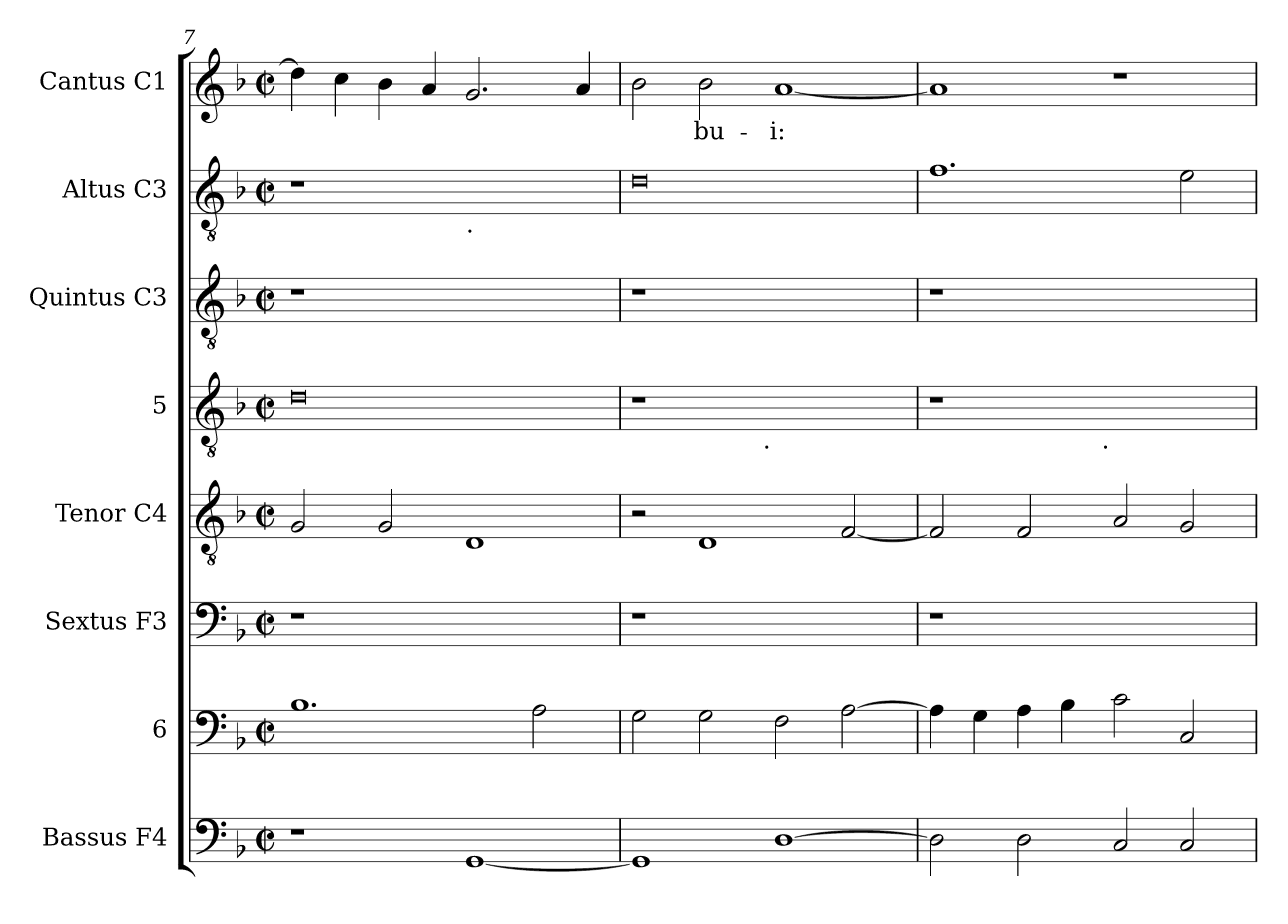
**kern	**kern	**kern	**kern	**kern	**kern	**kern	**kern	**text
*part8	*part7	*part6	*part5	*part4	*part3	*part2	*part1	*part1
*staff8	*staff7	*staff6	*staff5	*staff4	*staff3	*staff2	*staff1	*staff1
*I"Bassus F4	*I"6	*I"Sextus F3	*I"Tenor C4	*I"5	*I"Quintus C3	*I"Altus C3	*I"Cantus C1	*
*I'B	*	*	*I'T	*	*	*I'A	*I'C	*
!!LO:LB:g=z
*clefF4	*clefF4	*clefF4	*clefGv2	*clefGv2	*clefGv2	*clefGv2	*clefG2	*
*ITrd7c12	*	*	*	*	*	*	*	*
*k[b-]	*k[b-]	*k[b-]	*k[b-]	*k[b-]	*k[b-]	*k[b-]	*k[b-]	*
*F:	*F:	*F:	*F:	*F:	*F:	*F:	*F:	*
*M2/2	*M2/2	*M2/2	*M2/2	*M2/2	*M2/2	*M2/2	*M2/2	*
*met(c|)	*met(c|)	*met(c|)	*met(c|)	*met(c|)	*met(c|)	*met(c|)	*met(c|)	*
=7	=7	=7	=7	=7	=7	=7	=7	=7
1r	1.B-	1r	2G/	0d	1r	1r	4dd\]	.
.	.	.	.	.	.	.	4cc\	.
.	.	.	2G/	.	.	.	4b-\	.
.	.	.	.	.	.	.	4a/	.
!	!	!	!	!	!	!LO:TX:b:t=.	!	!
[<1GGG	.	1ryy	1D	.	1ryy	1ryy	2.g/	.
.	2A\	.	.	.	.	.	.	.
.	.	.	.	.	.	.	4a/	.
=8	=8	=8	=8	=8	=8	=8	=8	=8
*	*	*	*	*^	*	*	*	*
1GGG]	2G\	1r	2r	1r	2ryy	1r	0d	2b-\	.
!	!	!	!	!	!	!	!	!	!LO:LY:b:rj
.	2G\	.	1D	.	4...ryy	.	.	2b-\	-bu-
!	!	!	!	!	!LO:TX:b:t=.	!	!	!	!
.	.	.	.	.	1ryy	.	.	.	.
!	!	!	!	!	!	!	!	!	!LO:LY:b:rj
[>1DD	2F\	1ryy	.	1ryy	.	1ryy	.	[<1a	-i:
.	[>2A\	.	[<2F/	.	.	.	.	.	.
.	.	.	.	.	32ryy	.	.	.	.
=9	=9	=9	=9	=9	=9	=9	=9	=9	=9
2DD\]	4A\]	1r	2F/]	1r	2ryy	1r	1.f	1a]	.
.	4G\	.	.	.	.	.	.	.	.
2DD\	4A\	.	2F/	.	4...ryy	.	.	.	.
.	4B-\	.	.	.	.	.	.	.	.
!	!	!	!	!	!LO:TX:b:t=.	!	!	!	!
.	.	.	.	.	1ryy	.	.	.	.
2CC/	2c\	1ryy	2A/	1ryy	.	1ryy	.	1r	.
2CC/	2C/	.	2G/	.	.	.	2e\	.	.
.	.	.	.	.	32ryy	.	.	.	.
*	*	*	*	*v	*v	*	*	*	*
=	=	=	=	=	=	=	=	=
*-	*-	*-	*-	*-	*-	*-	*-	*-
